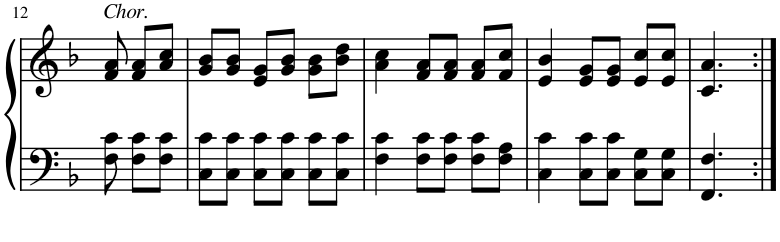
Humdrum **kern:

**kern	**kern
*part1	*part1
*staff2	*staff1
*I"Piano	*
*I'Pno.	*
!!LO:PB:g=z
*clefF4	*clefG2
*k[b-]	*k[b-]
*M3/4	*M3/4
=12	=12
!	!LO:TX:a:i:t=Chor.
8F\ 8c\	8f/ 8a/
8F\ 8c\L	8f/ 8a/L
8F\ 8c\J	8a/ 8cc/J
=13	=13
8C\ 8c\L	8g/ 8b-/L
8C\ 8c\J	8g/ 8b-/J
8C\ 8c\L	8e/ 8g/L
8C\ 8c\J	8g/ 8b-/J
8C\ 8c\L	8g\ 8b-\L
8C\ 8c\J	8b-\ 8dd\J
=14	=14
4F\ 4c\	4a\ 4cc\
8F\ 8c\L	8f/ 8a/L
8F\ 8c\J	8f/ 8a/J
8F\ 8c\L	8f/ 8a/L
8F\ 8A\J	8f/ 8cc/J
=15	=15
4C\ 4c\	4e/ 4b-/
8C\ 8c\L	8e/ 8g/L
8C\ 8c\J	8e/ 8g/J
8C\ 8G\L	8e/ 8cc/L
8C\ 8G\J	8e/ 8cc/J
=16	=16
4.FF/ 4.F/	4.c/ 4.a/
=:|!	=:|!
*-	*-
